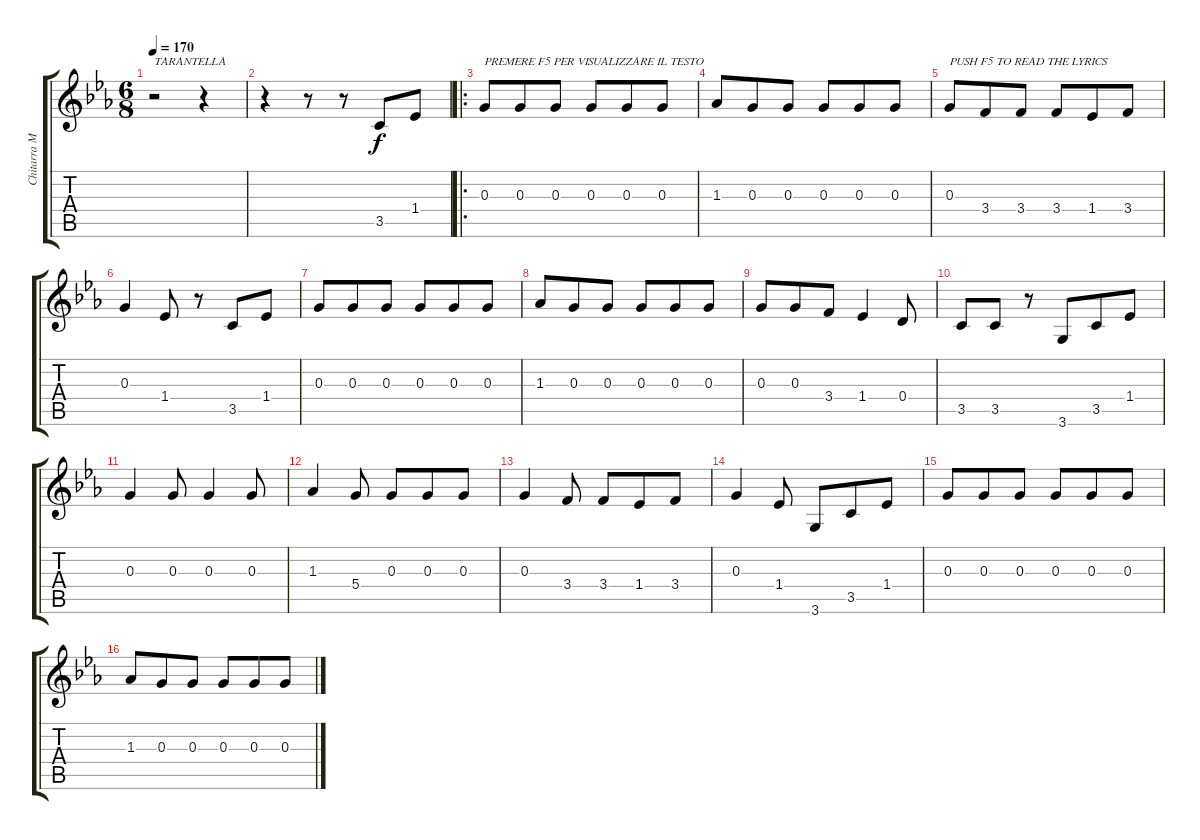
\track ("Chitarra Melodica" "Chitarra M") {instrument acousticguitarsteel}
\staff {score tabs}
\tuning (E4 B3 G3 D3 A2 E2) {hide}
\ts (6 8)
\tempo 170
\clef g2
\ks eb
r.2{txt "TARANTELLA" dy f instrument acousticguitarsteel} r.4 |
r.4 r.8 r.8 3.5.8 1.4.8 |
\ro
0.3.8{txt "PREMERE F5 PER VISUALIZZARE IL TESTO"} 0.3.8 0.3.8 0.3.8 0.3.8 0.3.8 |
1.3.8 0.3.8 0.3.8 0.3.8 0.3.8 0.3.8 |
0.3.8{txt "PUSH F5 TO READ THE LYRICS"} 3.4.8 3.4.8 3.4.8 1.4.8 3.4.8 |
0.3.4 1.4.8 r.8 3.5.8 1.4.8 |
0.3.8 0.3.8 0.3.8 0.3.8 0.3.8 0.3.8 |
1.3.8 0.3.8 0.3.8 0.3.8 0.3.8 0.3.8 |
0.3.8 0.3.8 3.4.8 1.4.4 0.4.8 |
3.5.8 3.5.8 r.8 3.6.8 3.5.8 1.4.8 |
0.3.4 0.3.8 0.3.4 0.3.8 |
1.3.4 5.4.8 0.3.8 0.3.8 0.3.8 |
0.3.4 3.4.8 3.4.8 1.4.8 3.4.8 |
0.3.4 1.4.8 3.6.8 3.5.8 1.4.8 |
0.3.8 0.3.8 0.3.8 0.3.8 0.3.8 0.3.8 |
1.3.8 0.3.8 0.3.8 0.3.8 0.3.8 0.3.8
